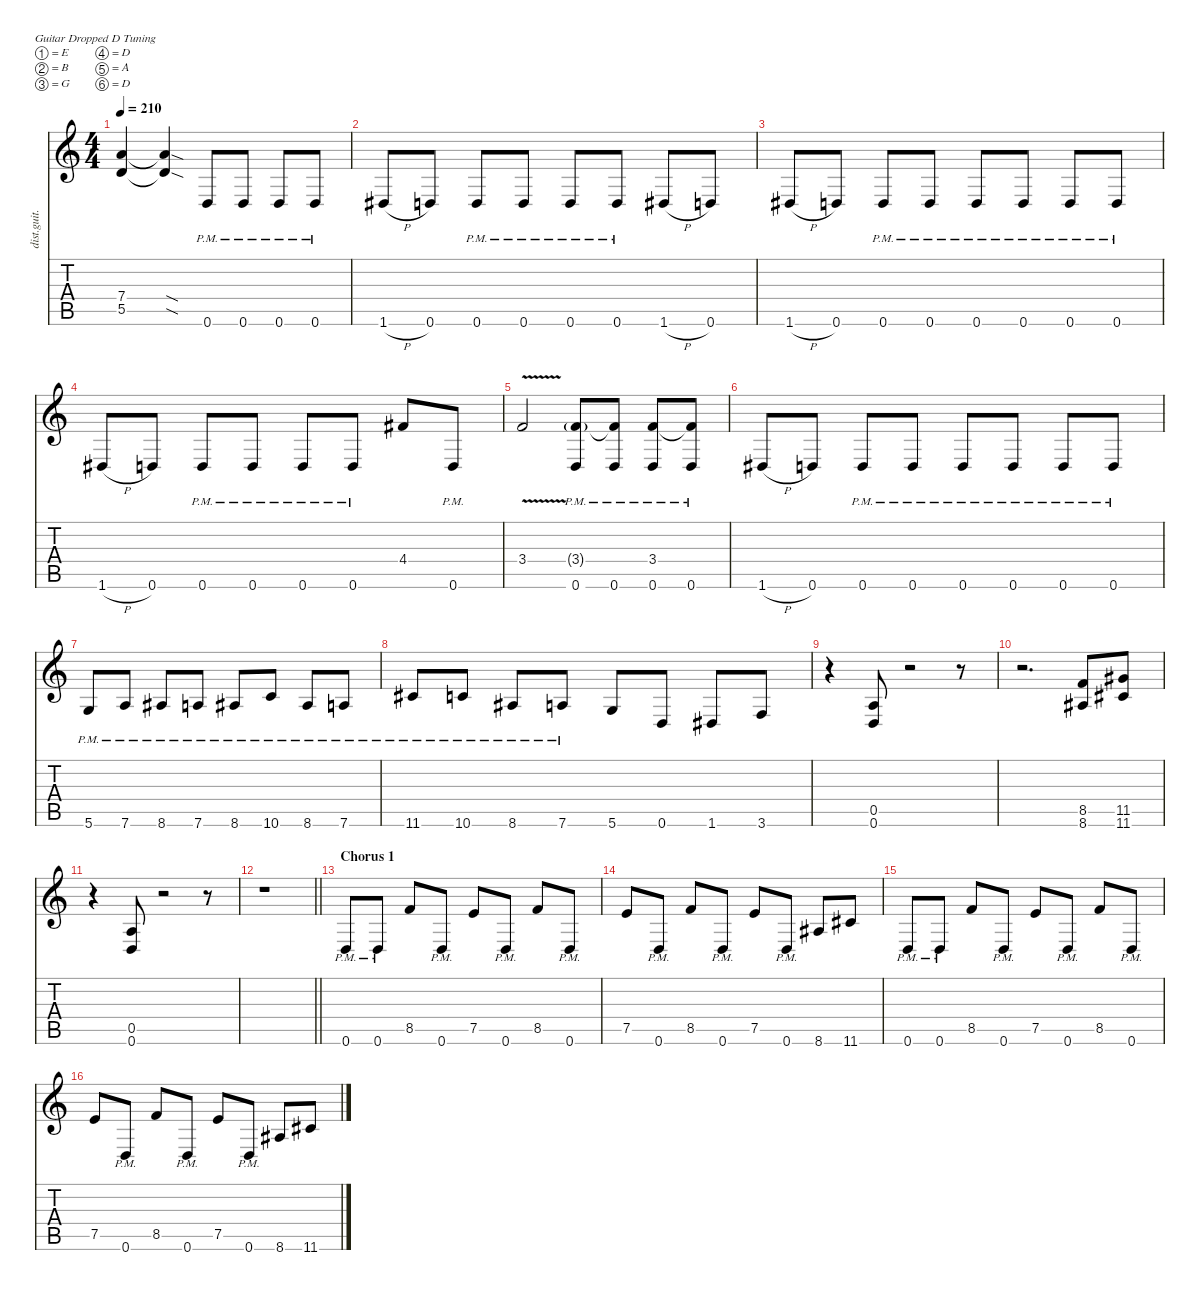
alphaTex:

\defaultSystemsLayout 4
\hideDynamics
\bracketExtendMode nobrackets
\otherSystemsTrackNameOrientation horizontal
\track ("Mark Morton - Rhythm" "dist.guit.") {instrument distortionguitar}
\staff {score tabs}
\tuning (E4 B3 G3 D3 A2 D2)
\ts (4 4)
\tempo 210
\clef g2
\ks c
(7.4 5.5).4{dy f beam Up} (7.4{sod t} 5.5{sod t}).4{beam Up} 0.6{pm}.8{beam Up} 0.6{pm}.8{beam Up} 0.6{pm}.8{beam Up} 0.6{pm}.8{beam Up} |
1.6{h acc #}.8{beam Up} 0.6.8{beam Up} 0.6{pm}.8{beam Up} 0.6{pm}.8{beam Up} 0.6{pm}.8{beam Up} 0.6{pm}.8{beam Up} 1.6{h acc #}.8{beam Up} 0.6.8{beam Up} |
1.6{h acc #}.8{beam Up} 0.6.8{beam Up} 0.6{pm}.8{beam Up} 0.6{pm}.8{beam Up} 0.6{pm}.8{beam Up} 0.6{pm}.8{beam Up} 0.6{pm}.8{beam Up} 0.6{pm}.8{beam Up} |
1.6{h acc #}.8{beam Up} 0.6.8{beam Up} 0.6{pm}.8{beam Up} 0.6{pm}.8{beam Up} 0.6{pm}.8{beam Up} 0.6{pm}.8{beam Up} 4.4{acc #}.8{beam Up} 0.6{pm}.8{beam Up} |
3.4{v}.2{beam Up} (3.4{g} 0.6{pm}).8{beam Up} (0.6{pm} 3.4{t}).8{beam Up} (0.6{pm} 3.4).8{beam Up} (3.4{t} 0.6{pm}).8{beam Up} |
1.6{h acc #}.8{beam Up} 0.6.8{beam Up} 0.6{pm}.8{beam Up} 0.6{pm}.8{beam Up} 0.6{pm}.8{beam Up} 0.6{pm}.8{beam Up} 0.6{pm}.8{beam Up} 0.6{pm}.8{beam Up} |
5.6{pm}.8{beam Up} 7.6{pm}.8{beam Up} 8.6{pm acc #}.8{beam Up} 7.6{pm}.8{beam Up} 8.6{pm acc #}.8{beam Up} 10.6{pm}.8{beam Up} 8.6{pm acc #}.8{beam Up} 7.6{pm}.8{beam Up} |
11.6{pm acc #}.8{beam Up} 10.6{pm}.8{beam Up} 8.6{pm acc #}.8{beam Up} 7.6{pm}.8{beam Up} 5.6.8{beam Up} 0.6.8{beam Up} 1.6{acc #}.8{beam Up} 3.6.8{beam Up} |
r.4{beam Down} (0.5 0.6).8{beam Up} r.2{beam Up} r.8{beam Up} |
r.2{d beam Down} (8.5 8.6{acc #}).8{beam Up} (11.5{acc #} 11.6{acc #}).8{beam Up} |
r.4{beam Down} (0.5 0.6).8{beam Up} r.2{beam Up} r.8{beam Up} |
\barLineRight lightlight
r.1{beam Down} |
\section ("" "Chorus 1")
0.6{pm}.8{beam Up} 0.6{pm}.8{beam Up} 8.5.8{beam Up} 0.6{pm}.8{beam Up} 7.5.8{beam Up} 0.6{pm}.8{beam Up} 8.5.8{beam Up} 0.6{pm}.8{beam Up} |
7.5.8{beam Up} 0.6{pm}.8{beam Up} 8.5.8{beam Up} 0.6{pm}.8{beam Up} 7.5.8{beam Up} 0.6{pm}.8{beam Up} 8.6{acc #}.8{beam Up} 11.6{acc #}.8{beam Up} |
0.6{pm}.8{beam Up} 0.6{pm}.8{beam Up} 8.5.8{beam Up} 0.6{pm}.8{beam Up} 7.5.8{beam Up} 0.6{pm}.8{beam Up} 8.5.8{beam Up} 0.6{pm}.8{beam Up} |
7.5.8{beam Up} 0.6{pm}.8{beam Up} 8.5.8{beam Up} 0.6{pm}.8{beam Up} 7.5.8{beam Up} 0.6{pm}.8{beam Up} 8.6{acc #}.8{beam Up} 11.6{acc #}.8{beam Up}
